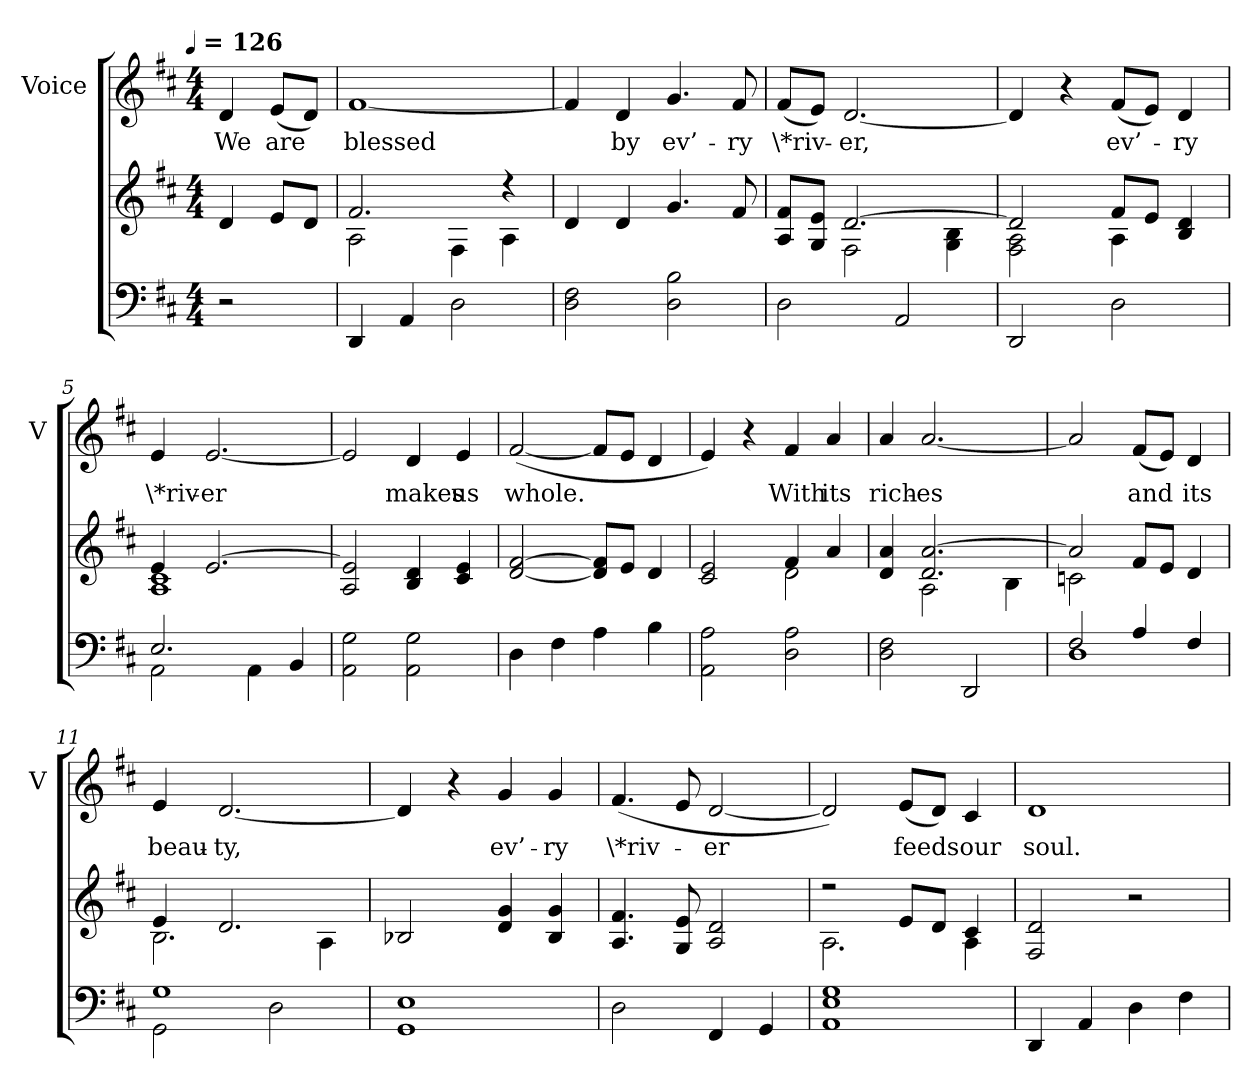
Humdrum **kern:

**kern	**kern	**kern	**text
*part2	*part2	*part1	*part1
*staff3	*staff2	*staff1	*staff1
*	*	*I"Voice	*
*	*	*I'V	*
*clefF4	*clefG2	*clefG2	*
*k[f#c#]	*k[f#c#]	*k[f#c#]	*
!!LO:TX:omd:t=[quarter] = 126
*M4/4	*M4/4	*M4/4	*
*MM126	*MM126	*MM126	*
=	=	=	=
2r	4d	4d	We
.	8eL	(8eL	are
.	8dJ	8dJ)	.
=1	=1	=1	=1
*	*^	*	*
4DD	2.f#	2A	[1f#	blessed
4AA	.	.	.	.
2D	.	4F#	.	.
.	4r	4A	.	.
*	*v	*v	*	*
=2	=2	=2	=2
2D 2F#	4d	4f#]	.
.	4d	4d	by
2D 2B	4.g	4.g	ev’-
.	8f#	8f#	-ry
=3	=3	=3	=3
*	*^	*	*
2D	8A 8f#L	4ryy	(8f#L	\*riv-
.	8G 8eJ	.	8eJ)	.
.	[2.d	2F#	[2.d	-er,
2AA	.	.	.	.
.	.	4G 4B	.	.
=4	=4	=4	=4	=4
2DD	2d]	2F# 2A	4d]	.
.	.	.	4r	.
2D	8f#L	4A	(8f#L	ev’-
.	8eJ	.	8eJ)	.
.	4B 4d	4ryy	4d	-ry
!!LO:LB:g=z
=5	=5	=5	=5	=5
*^	*	*^	*	*
2.E	2AA	4e	1c#	1A	4e	\*riv-
.	.	[2.e	.	.	[2.e	-er
.	4AA	.	.	.	.	.
4BB	4ryy	.	.	.	.	.
*v	*v	*	*	*	*	*
*	*v	*v	*v	*	*
=6	=6	=6	=6
2AA 2G	2A 2e]	2e]	.
2AA 2G	4B 4d	4d	makes
.	4c# 4e	4e	us
=7	=7	=7	=7
4D	[2d [2f#	(<[2f#	whole.
4F#	.	.	.
4A	8d]/ 8f#]/L	8f#/L]	.
.	8eJ	8eJ	.
4B	4d	4d	.
=8	=8	=8	=8
*	*^	*	*
2AA 2A	2c# 2e	2ryy	4e)	.
.	.	.	4r	.
2D 2A	4f#	2d	4f#	With
.	4a	.	4a	its
=9	=9	=9	=9	=9
2D 2F#	4d 4a	4ryy	4a	rich-
.	2.d [2.a	2A	[2.a	-es
2DD	.	.	.	.
.	.	4B	.	.
=10	=10	=10	=10	=10
*^	*	*	*	*
2F#	1D	2a]	2cn	2a]	.
4A	.	8f#/L	2ryy	(8f#/L	and
.	.	8eJ	.	8eJ)	.
4F#	.	4d	.	4d	its
!!LO:LB:g=z
=11	=11	=11	=11	=11	=11
1G	2GG	4e	2.B	4e	beau-
.	.	2.d	.	[2.d	-ty,
.	2D	.	.	.	.
.	.	.	4A	.	.
*	*	*v	*v	*	*
=12	=12	=12	=12	=12
1E	1GG	2B-X	4d]	.
.	.	.	4r	.
.	.	4d 4g	4g	ev’-
.	.	4B- 4g	4g	-ry
*v	*v	*	*	*
=13	=13	=13	=13
2D	4.A 4.f#	(4.f#	\*riv-
.	8G 8e	8e	.
4FF#	2A 2d	[2d	-er
4GG	.	.	.
=14	=14	=14	=14
*^	*^	*	*
*	*^	*	*	*	*
1G	1E	1AA	2r	2.A	2d])	.
.	.	.	8e/L	.	(8e/L	feeds
.	.	.	8dJ	.	8dJ)	.
.	.	.	4c#	4A	4c#	our
*v	*v	*v	*	*	*	*
*	*v	*v	*	*
=15	=15	=15	=15
4DD	2F# 2d	1d	soul.
4AA	.	.	.
4D	2r	.	.
4F#	.	.	.
=	=	=	=
*-	*-	*-	*-
